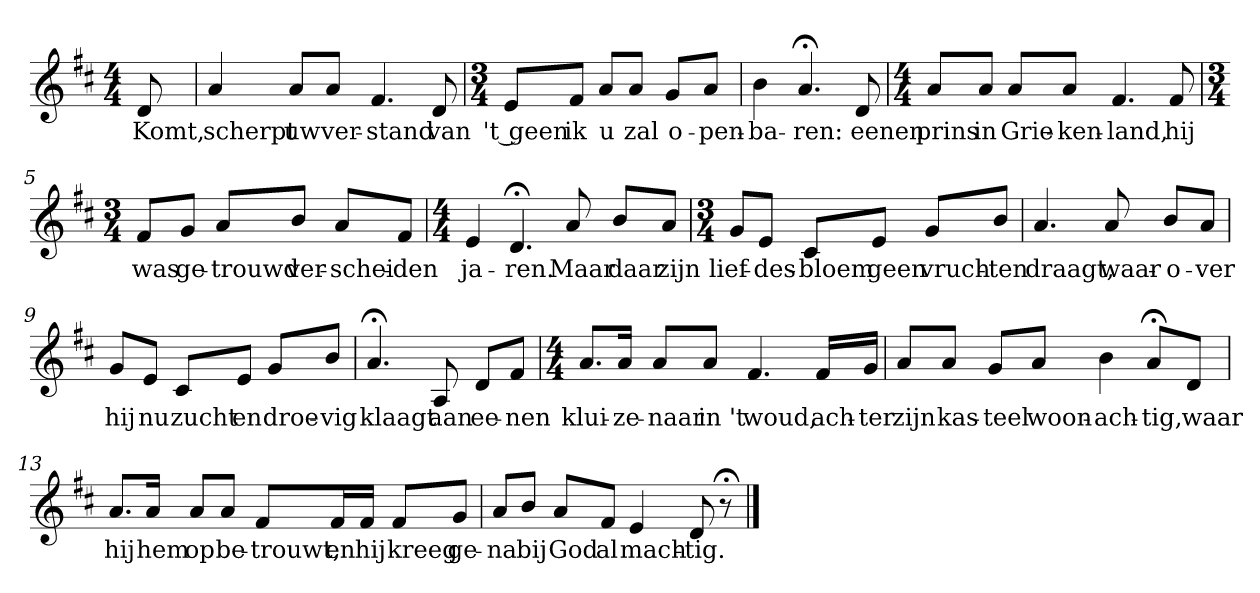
**kern	**text
*part1	*part1
*staff1	*staff1
*k[f#c#]	*
*D:	*
*M4/4	*
*MM120	*
=	=
8d	Komt,
=1	=1
4a	scherpt
8aL	uw
8aJ	ver-
4.f#	-stand
8d	van
=2	=2
*M3/4	*
8eL	't geen
8f#J	ik
8aL	u
8aJ	zal
8gL	o-
8aJ	-pen-
=3	=3
4b	-ba-
4.a;<	-ren:
8d	eenen
=4	=4
*M4/4	*
8aL	prins
8aJ	in
8aL	Grie-
8aJ	-ken-
4.f#	-land,
8f#	hij
=5	=5
*M3/4	*
8f#L	was
8gJ	ge-
8aL	-trouwd
8bJ	ver-
8aL	-schei-
8f#J	-den
=6	=6
*M4/4	*
4e	ja-
4.d;<	-ren.
8a	Maar
8bL	daar
8aJ	zijn
=7	=7
*M3/4	*
8gL	lief-
8eJ	-des-
8c#L	-bloem
8eJ	geen
8gL	vruch-
8bJ	-ten
=8	=8
4.a	draagt,
8a	waar-
8bL	-o-
8aJ	-ver
=9	=9
8gL	hij
8eJ	nu
8c#L	zucht
8eJ	en
8gL	droe-
8bJ	-vig
=10	=10
4.a;<	klaagt
8A	aan
8dL	ee-
8f#J	-nen
=11	=11
*M4/4	*
8.aL	klui-
16aJk	-ze-
8aL	-naar
8aJ	in 't
4.f#	woud,
16f#LL	ach-
16gJJ	-ter
=12	=12
8aL	zijn
8aJ	kas-
8gL	-teel
8aJ	woon-
4b	-ach-
8a;<L	-tig,
8dJ	waar
=13	=13
8.aL	hij
16aJk	hem
8aL	op
8aJ	be-
8f#L	-trouwt,
16f#L	en
16f#JJ	hij
8f#L	kreeg
8gJ	ge-
=14	=14
8aL	-na
8bJ	bij
8aL	God
8f#J	al
4e	mach-
8d	-tig.
8r;<	.
==	==
*-	*-
